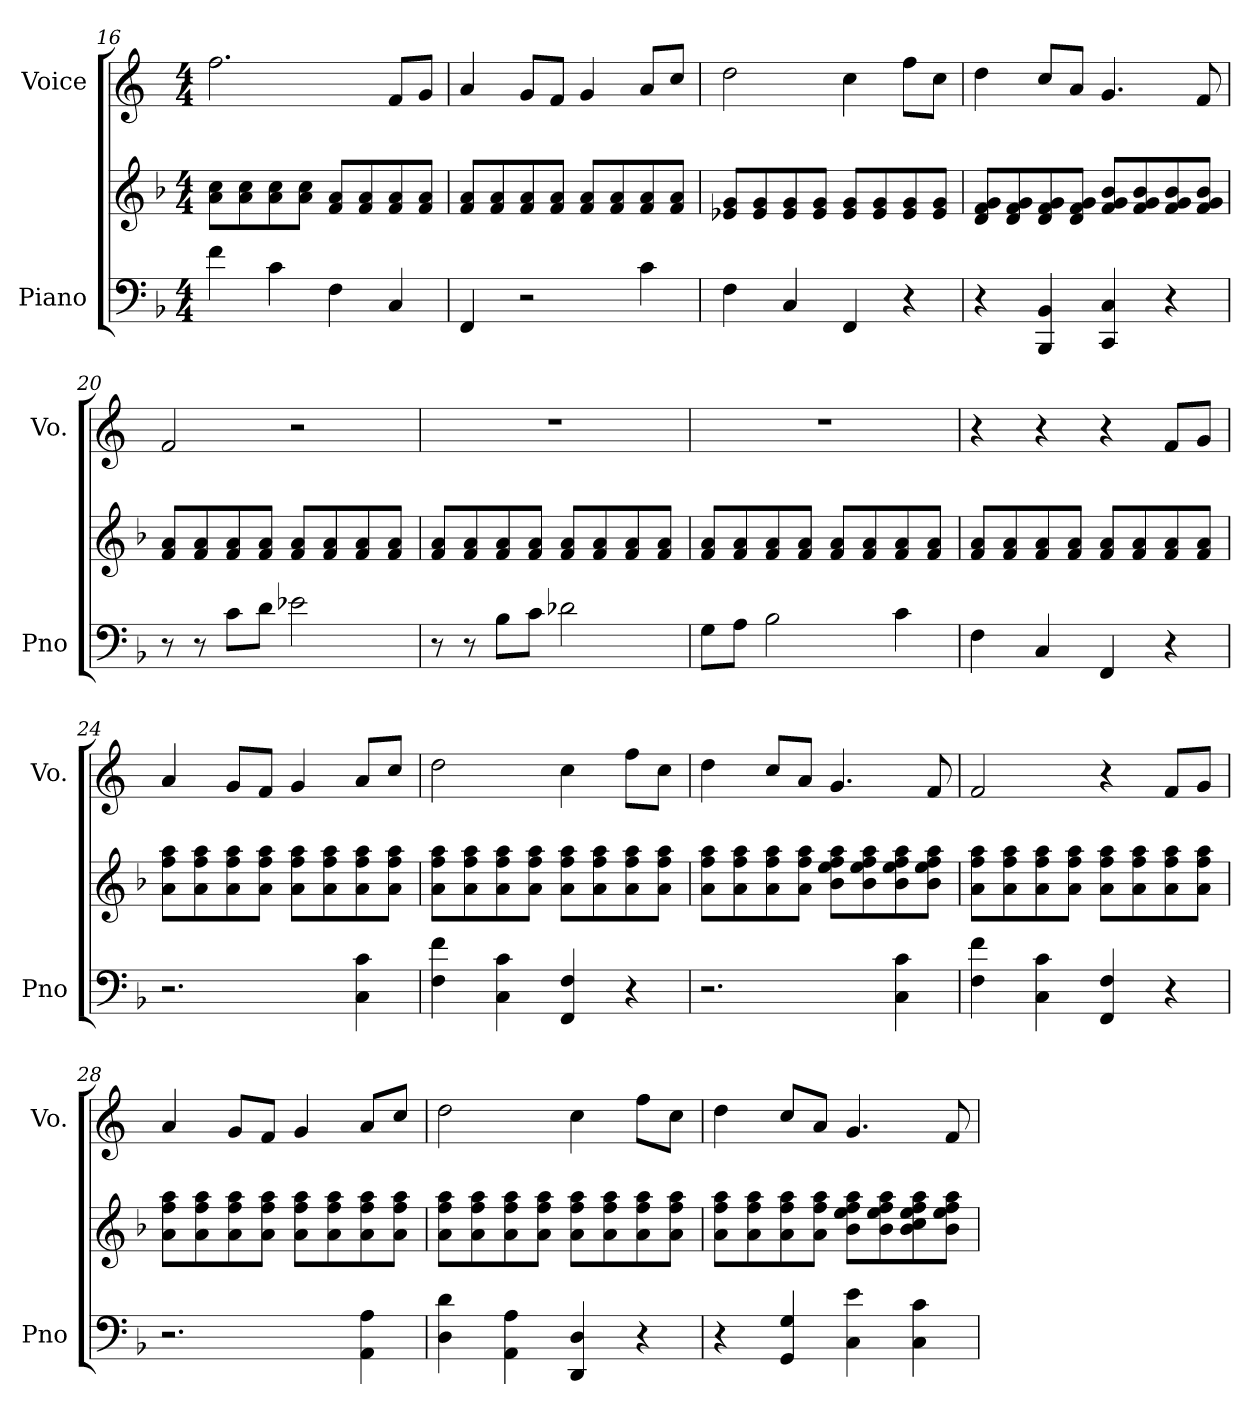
**kern	**kern	**kern
*part2	*part2	*part1
*staff3	*staff2	*staff1
*I"Piano	*	*I"Voice
*I'Pno	*	*I'Vo.
*clefF4	*clefG2	*clefG2
*k[b-]	*k[b-]	*k[]
*F:	*F:	*C:
*M4/4	*M4/4	*M4/4
=16	=16	=16
4f\	8a\ 8cc\L	2.ff\
.	8a\ 8cc\	.
4c\	8a\ 8cc\	.
.	8a\ 8cc\J	.
4F\	8f/ 8a/L	.
.	8f/ 8a/	.
4C/	8f/ 8a/	8f/L
.	8f/ 8a/J	8g/J
!!LO:LB:g=z
=17	=17	=17
4FF/	8f/ 8a/L	4a/
.	8f/ 8a/	.
2r	8f/ 8a/	8g/L
.	8f/ 8a/J	8f/J
.	8f/ 8a/L	4g/
.	8f/ 8a/	.
4c\	8f/ 8a/	8a/L
.	8f/ 8a/J	8cc/J
=18	=18	=18
4F\	8e-X/ 8g/L	2dd\
.	8e-/ 8g/	.
4C/	8e-/ 8g/	.
.	8e-/ 8g/J	.
4FF/	8e-/ 8g/L	4cc\
.	8e-/ 8g/	.
4r	8e-/ 8g/	8ff\L
.	8e-/ 8g/J	8cc\J
=19	=19	=19
4r	8d/ 8f/ 8g/L	4dd\
.	8d/ 8f/ 8g/	.
4BBB-/ 4BB-/	8d/ 8f/ 8g/	8cc/L
.	8d/ 8f/ 8g/J	8a/J
4CC/ 4C/	8f/ 8g/ 8b-/L	4.g/
.	8f/ 8g/ 8b-/	.
4r	8f/ 8g/ 8b-/	.
.	8f/ 8g/ 8b-/J	8f/
!!LO:PB:g=z
=20	=20	=20
8r	8f/ 8a/L	2f/
8r	8f/ 8a/	.
8c\L	8f/ 8a/	.
8d\J	8f/ 8a/J	.
2e-X\	8f/ 8a/L	2r
.	8f/ 8a/	.
.	8f/ 8a/	.
.	8f/ 8a/J	.
=21	=21	=21
8r	8f/ 8a/L	1r
8r	8f/ 8a/	.
8B-\L	8f/ 8a/	.
8c\J	8f/ 8a/J	.
2d-X\	8f/ 8a/L	.
.	8f/ 8a/	.
.	8f/ 8a/	.
.	8f/ 8a/J	.
=22	=22	=22
8G\L	8f/ 8a/L	1r
8A\J	8f/ 8a/	.
2B-\	8f/ 8a/	.
.	8f/ 8a/J	.
.	8f/ 8a/L	.
.	8f/ 8a/	.
4c\	8f/ 8a/	.
.	8f/ 8a/J	.
!!LO:LB:g=z
=23	=23	=23
4F\	8f/ 8a/L	4r
.	8f/ 8a/	.
4C/	8f/ 8a/	4r
.	8f/ 8a/J	.
4FF/	8f/ 8a/L	4r
.	8f/ 8a/	.
4r	8f/ 8a/	8f/L
.	8f/ 8a/J	8g/J
=24	=24	=24
2.r	8a\ 8ff\ 8aa\L	4a/
.	8a\ 8ff\ 8aa\	.
.	8a\ 8ff\ 8aa\	8g/L
.	8a\ 8ff\ 8aa\J	8f/J
.	8a\ 8ff\ 8aa\L	4g/
.	8a\ 8ff\ 8aa\	.
4C\ 4c\	8a\ 8ff\ 8aa\	8a/L
.	8a\ 8ff\ 8aa\J	8cc/J
=25	=25	=25
4F\ 4f\	8a\ 8ff\ 8aa\L	2dd\
.	8a\ 8ff\ 8aa\	.
4C\ 4c\	8a\ 8ff\ 8aa\	.
.	8a\ 8ff\ 8aa\J	.
4FF/ 4F/	8a\ 8ff\ 8aa\L	4cc\
.	8a\ 8ff\ 8aa\	.
4r	8a\ 8ff\ 8aa\	8ff\L
.	8a\ 8ff\ 8aa\J	8cc\J
!!LO:LB:g=z
=26	=26	=26
2.r	8a\ 8ff\ 8aa\L	4dd\
.	8a\ 8ff\ 8aa\	.
.	8a\ 8ff\ 8aa\	8cc/L
.	8a\ 8ff\ 8aa\J	8a/J
.	8b-\ 8ee\ 8ff\ 8aa\L	4.g/
.	8b-\ 8ee\ 8ff\ 8aa\	.
4C\ 4c\	8b-\ 8ee\ 8ff\ 8aa\	.
.	8b-\ 8ee\ 8ff\ 8aa\J	8f/
=27	=27	=27
4F\ 4f\	8a\ 8ff\ 8aa\L	2f/
.	8a\ 8ff\ 8aa\	.
4C\ 4c\	8a\ 8ff\ 8aa\	.
.	8a\ 8ff\ 8aa\J	.
4FF/ 4F/	8a\ 8ff\ 8aa\L	4r
.	8a\ 8ff\ 8aa\	.
4r	8a\ 8ff\ 8aa\	8f/L
.	8a\ 8ff\ 8aa\J	8g/J
=28	=28	=28
2.r	8a\ 8ff\ 8aa\L	4a/
.	8a\ 8ff\ 8aa\	.
.	8a\ 8ff\ 8aa\	8g/L
.	8a\ 8ff\ 8aa\J	8f/J
.	8a\ 8ff\ 8aa\L	4g/
.	8a\ 8ff\ 8aa\	.
4AA\ 4A\	8a\ 8ff\ 8aa\	8a/L
.	8a\ 8ff\ 8aa\J	8cc/J
!!LO:PB:g=z
=29	=29	=29
4D\ 4d\	8a\ 8ff\ 8aa\L	2dd\
.	8a\ 8ff\ 8aa\	.
4AA\ 4A\	8a\ 8ff\ 8aa\	.
.	8a\ 8ff\ 8aa\J	.
4DD/ 4D/	8a\ 8ff\ 8aa\L	4cc\
.	8a\ 8ff\ 8aa\	.
4r	8a\ 8ff\ 8aa\	8ff\L
.	8a\ 8ff\ 8aa\J	8cc\J
=30	=30	=30
4r	8a\ 8ff\ 8aa\L	4dd\
.	8a\ 8ff\ 8aa\	.
4GG/ 4G/	8a\ 8ff\ 8aa\	8cc/L
.	8a\ 8ff\ 8aa\J	8a/J
4C\ 4e\	8b-\ 8ee\ 8ff\ 8aa\L	4.g/
.	8b-\ 8ee\ 8ff\ 8aa\	.
4C\ 4c\	8b-\ 8cc\ 8ee\ 8ff\ 8aa\	.
.	8b-\ 8ee\ 8ff\ 8aa\J	8f/
=	=	=
*-	*-	*-
